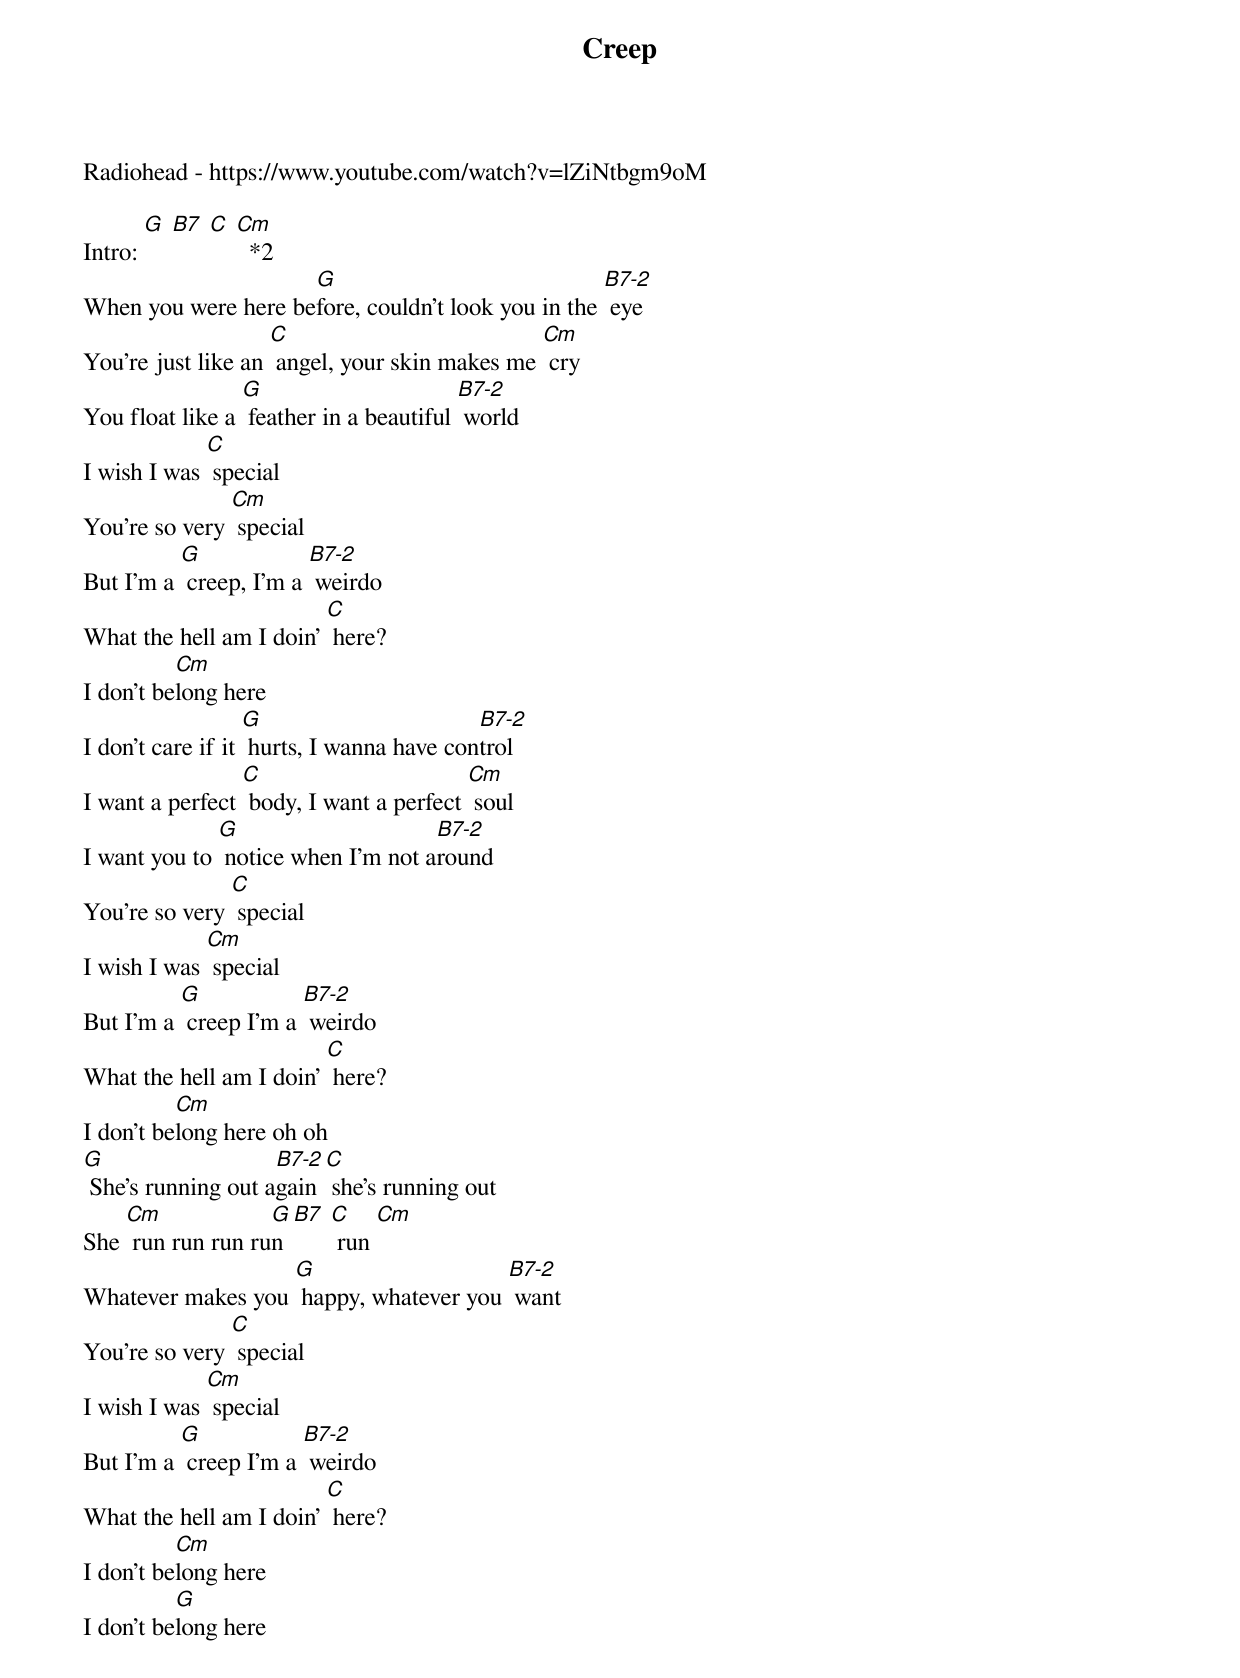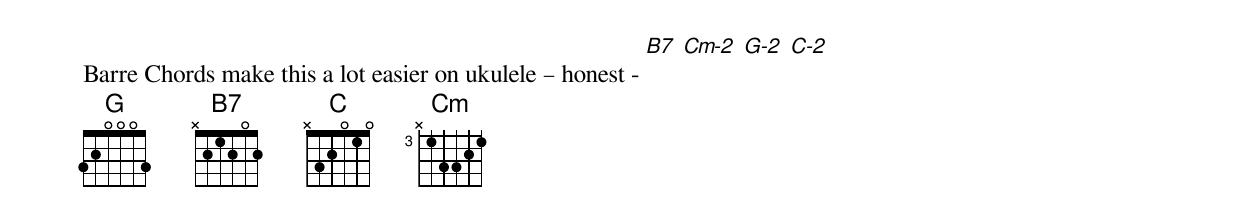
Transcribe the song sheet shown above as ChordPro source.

{t: Creep }
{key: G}
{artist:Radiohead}
Radiohead - https://www.youtube.com/watch?v=lZiNtbgm9oM

Intro: [G] [B7] [C] [Cm]  *2
{c: }
When you were here be[G]fore, couldn't look you in the [B7-2] eye
You're just like an [C] angel, your skin makes me [Cm] cry
You float like a [G] feather in a beautiful [B7-2] world
I wish I was [C] special
You're so very [Cm] special
{c: }
But I'm a [G] creep, I'm a [B7-2] weirdo
What the hell am I doin' [C] here?
I don't be[Cm]long here
{c: }
I don't care if it [G] hurts, I wanna have con[B7-2]trol
I want a perfect [C] body, I want a perfect [Cm] soul
I want you to [G] notice when I'm not a[B7-2]round
You're so very [C] special
I wish I was [Cm] special
{c: }
But I'm a [G] creep I'm a [B7-2] weirdo
What the hell am I doin' [C] here?
I don't be[Cm]long here oh oh
{c: }
[G] She's running out a[B7-2]gain [C] she's running out
She [Cm] run run run ru[G]n [B7] [C] run [Cm]
Whatever makes you [G] happy, whatever you [B7-2] want
You're so very [C] special
I wish I was [Cm] special
{c: }
But I'm a [G] creep I'm a [B7-2] weirdo
What the hell am I doin' [C] here?
I don't be[Cm]long here
I don't be[G]long here
{c: }




Barre Chords make this a lot easier on ukulele – honest - [B7] [Cm-2] [G-2] [C-2]
